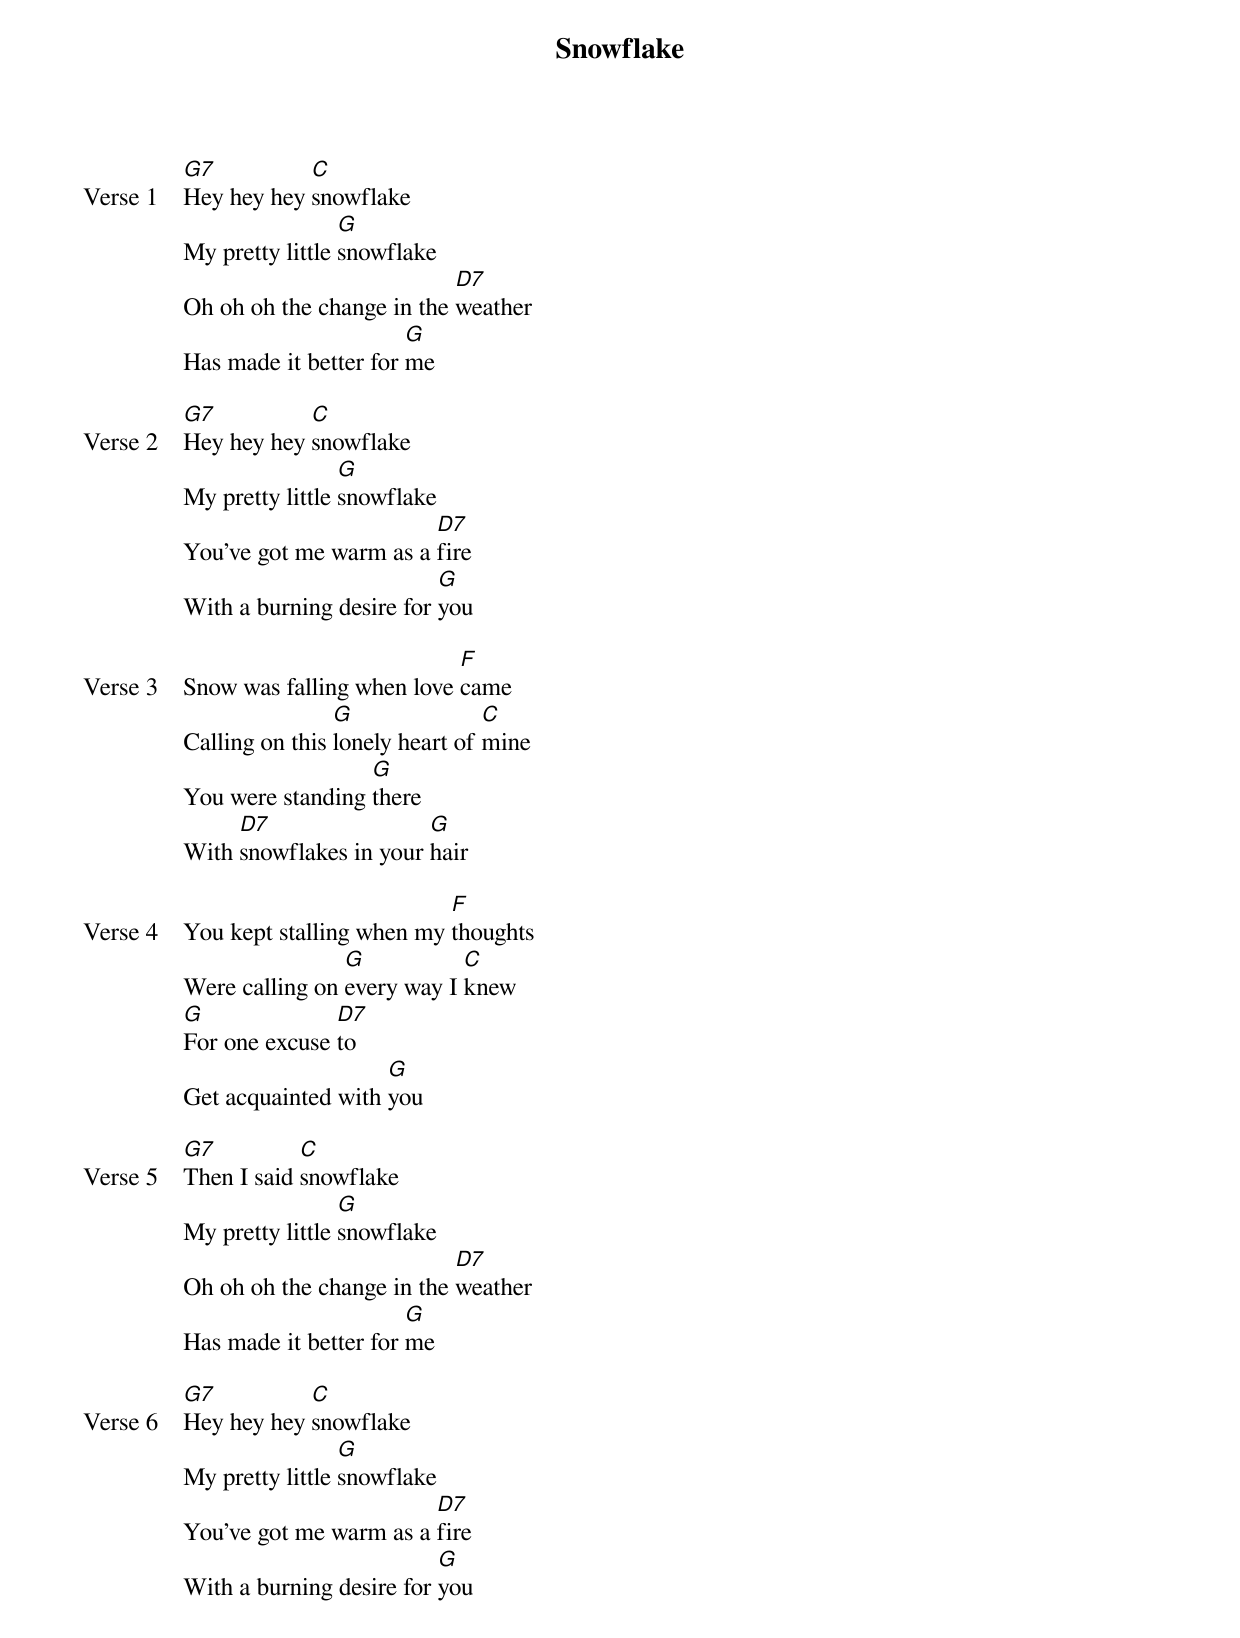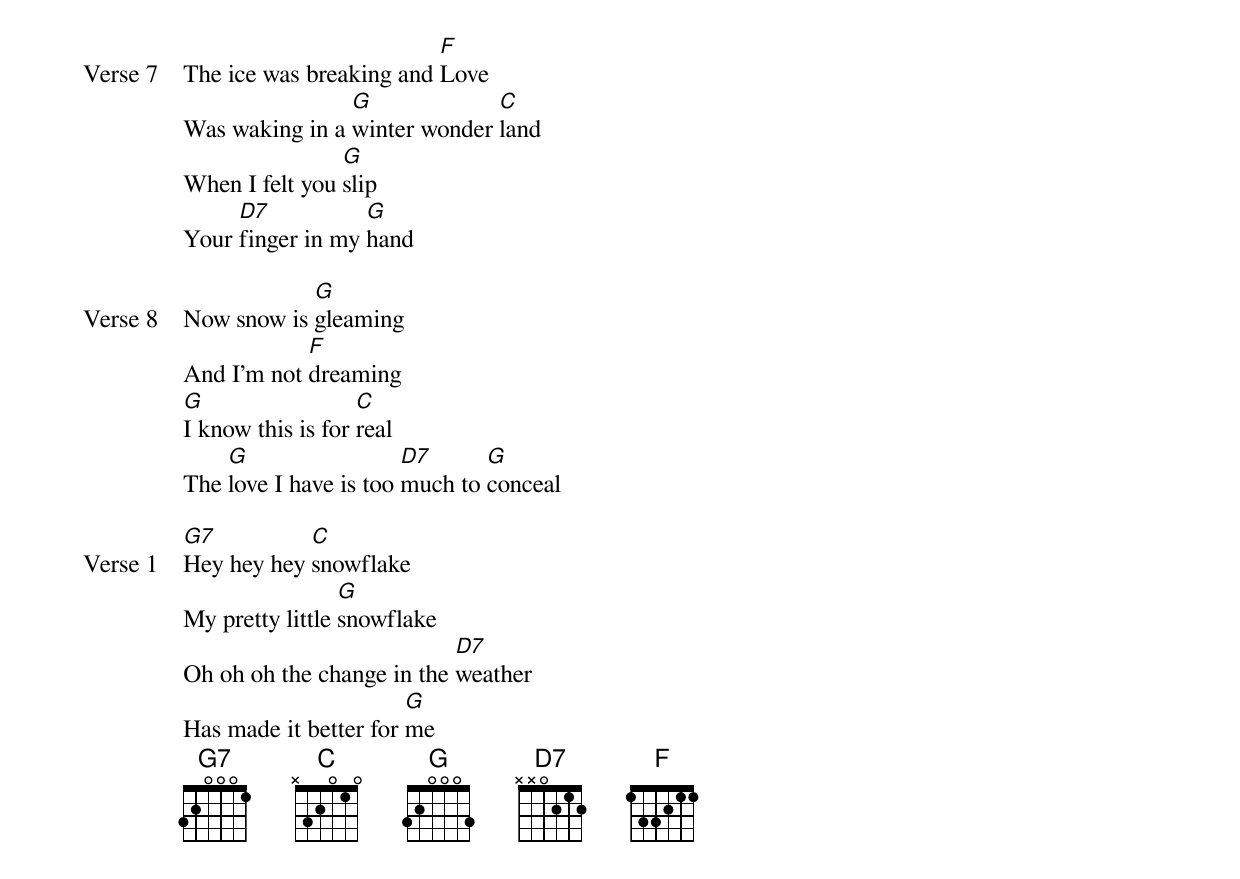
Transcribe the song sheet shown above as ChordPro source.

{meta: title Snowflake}
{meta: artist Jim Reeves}
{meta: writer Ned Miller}

{start_of_verse: Verse 1}
[G7]Hey hey hey [C]snowflake
My pretty little [G]snowflake
Oh oh oh the change in the [D7]weather
Has made it better for [G]me
{end_of_verse}

{start_of_verse: Verse 2}
[G7]Hey hey hey [C]snowflake
My pretty little [G]snowflake
You've got me warm as a [D7]fire
With a burning desire for [G]you
{end_of_verse}

{start_of_verse: Verse 3}
Snow was falling when love [F]came
Calling on this [G]lonely heart of [C]mine
You were standing [G]there
With [D7]snowflakes in your [G]hair
{end_of_verse}

{start_of_verse: Verse 4}
You kept stalling when my [F]thoughts
Were calling on [G]every way I [C]knew
[G]For one excuse [D7]to
Get acquainted with [G]you
{end_of_verse}

{start_of_verse: Verse 5}
[G7]Then I said [C]snowflake
My pretty little [G]snowflake
Oh oh oh the change in the [D7]weather
Has made it better for [G]me
{end_of_verse}

{start_of_verse: Verse 6}
[G7]Hey hey hey [C]snowflake
My pretty little [G]snowflake
You've got me warm as a [D7]fire
With a burning desire for [G]you
{end_of_verse}

{start_of_verse: Verse 7}
The ice was breaking and [F]Love
Was waking in a [G]winter wonder [C]land
When I felt you [G]slip
Your [D7]finger in my [G]hand
{end_of_verse}

{start_of_verse: Verse 8}
Now snow is [G]gleaming
And I'm not [F]dreaming
[G]I know this is for [C]real
The [G]love I have is too [D7]much to [G]conceal
{end_of_verse}

{start_of_verse: Verse 1}
[G7]Hey hey hey [C]snowflake
My pretty little [G]snowflake
Oh oh oh the change in the [D7]weather
Has made it better for [G]me
{end_of_verse}
